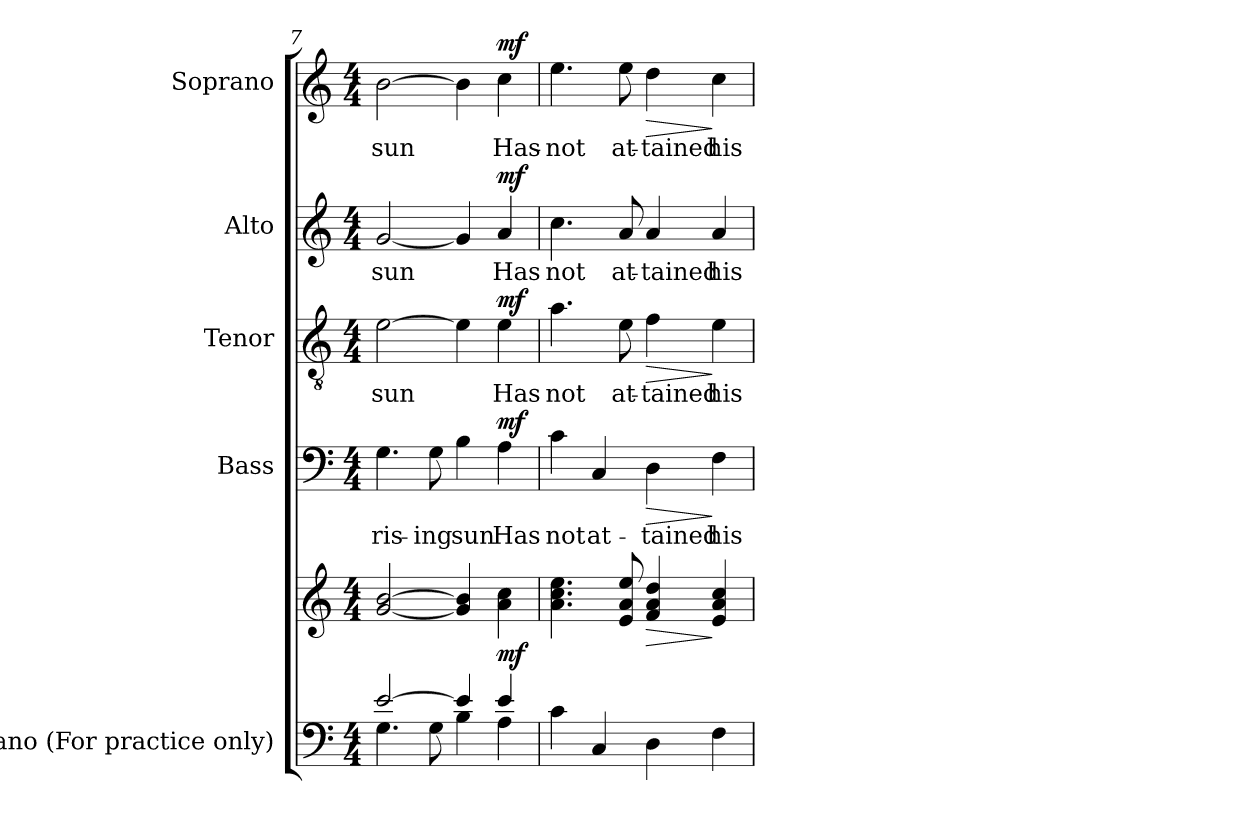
**kern	**kern	**dynam	**kern	**text	**dynam	**kern	**text	**dynam	**kern	**text	**dynam	**kern	**text	**dynam
*part5	*part5	*part5	*part4	*part4	*part4	*part3	*part3	*part3	*part2	*part2	*part2	*part1	*part1	*part1
*staff6	*staff5	*staff5/6	*staff4	*staff4	*staff4	*staff3	*staff3	*staff3	*staff2	*staff2	*staff2	*staff1	*staff1	*staff1
*I"Piano (For practice only)	*	*	*I"Bass	*	*	*I"Tenor	*	*	*I"Alto	*	*	*I"Soprano	*	*
*I'Pno.	*	*	*I'B.	*	*	*I'T.	*	*	*I'A.	*	*	*I'S.	*	*
*clefF4	*clefG2	*	*clefF4	*	*	*clefGv2	*	*	*clefG2	*	*	*clefG2	*	*
*	*	*	*	*	*	*ITrd7c12	*	*	*	*	*	*	*	*
*k[]	*k[]	*	*k[]	*	*	*k[]	*	*	*k[]	*	*	*k[]	*	*
*C:	*C:	*	*C:	*	*	*C:	*	*	*C:	*	*	*C:	*	*
*M4/4	*M4/4	*	*M4/4	*	*	*M4/4	*	*	*M4/4	*	*	*M4/4	*	*
=7	=7	=7	=7	=7	=7	=7	=7	=7	=7	=7	=7	=7	=7	=7
*^	*	*	*	*	*	*	*	*	*	*	*	*	*	*
!	!	!	!	!	!LO:LY:b:color=#000000	!	!	!	!	!	!	!	!	!	!
!	!	!	!	!	!	!	!	!LO:LY:b:color=#000000	!	!	!	!	!	!	!
!	!	!	!	!	!	!	!	!	!	!	!LO:LY:b:color=#000000	!	!	!	!
!	!	!	!	!	!	!	!	!	!	!	!	!	!	!LO:LY:b:color=#000000	!
[>2ei/	4.Gi\	[<2gi/ [>2bi	.	4.Gi\	-ris-	.	[>2Ei\	sun	.	[<2gi/	sun	.	[>2bi\	sun	.
!	!	!	!	!	!LO:LY:b:color=#000000	!	!	!	!	!	!	!	!	!	!
.	8Gi\	.	.	8Gi\	-ing	.	.	.	.	.	.	.	.	.	.
!	!	!	!	!	!LO:LY:b:color=#000000	!	!	!	!	!	!	!	!	!	!
4ei/]	4Bi\	4gi/] 4bi]	.	4Bi\	sun	.	4Ei\]	.	.	4gi/]	.	.	4bi\]	.	.
!	!	!	!	!	!LO:LY:b:color=#000000	!	!	!	!	!	!	!	!	!	!
!	!	!	!	!	!	!	!	!LO:LY:b:color=#000000	!	!	!	!	!	!	!
!	!	!	!	!	!	!	!	!	!	!	!LO:LY:b:color=#000000	!	!	!	!
!	!	!	!	!	!	!	!	!	!	!	!	!	!	!LO:LY:b:color=#000000	!
4ei/	4Ai\	4ai\ 4cci	mf	4Ai\	Has	mf	4Ei\	Has	mf	4ai/	Has	mf	4cci\	Has-	mf
*v	*v	*	*	*	*	*	*	*	*	*	*	*	*	*	*
=8	=8	=8	=8	=8	=8	=8	=8	=8	=8	=8	=8	=8	=8	=8
*^	*	*	*	*	*	*	*	*	*	*	*	*	*	*
!	!	!	!	!	!LO:LY:b:color=#000000	!	!	!	!	!	!	!	!	!	!
*v	*v	*	*	*	*	*	*	*	*	*	*	*	*	*	*
*^	*	*	*	*	*	*	*	*	*	*	*	*	*	*
!	!	!	!	!	!	!	!	!LO:LY:b:color=#000000	!	!	!	!	!	!	!
*v	*v	*	*	*	*	*	*	*	*	*	*	*	*	*	*
*^	*	*	*	*	*	*	*	*	*	*	*	*	*	*
!	!	!	!	!	!	!	!	!	!	!	!LO:LY:b:color=#000000	!	!	!	!
*v	*v	*	*	*	*	*	*	*	*	*	*	*	*	*	*
*^	*	*	*	*	*	*	*	*	*	*	*	*	*	*
!	!	!	!	!	!	!	!	!	!	!	!	!	!	!LO:LY:b:color=#000000	!
*v	*v	*	*	*	*	*	*	*	*	*	*	*	*	*	*
4ci\	4.ai\ 4.cci 4.eei	.	4ci\	not	.	4.Ai\	not	.	4.cci\	not	.	4.eei\	-not	.
!	!	!	!	!LO:LY:b:color=#000000	!	!	!	!	!	!	!	!	!	!
4Ci/	.	.	4Ci/	at-	.	.	.	.	.	.	.	.	.	.
!	!	!	!	!	!	!	!LO:LY:b:color=#000000	!	!	!	!	!	!	!
!	!	!	!	!	!	!	!	!	!	!LO:LY:b:color=#000000	!	!	!	!
!	!	!	!	!	!	!	!	!	!	!	!	!	!LO:LY:b:color=#000000	!
.	8ei/ 8ai 8eei	.	.	.	.	8Ei\	at-	.	8ai/	at-	.	8eei\	at-	.
!	!	!LO:HP:b	!	!	!	!	!	!	!	!	!	!	!	!
!	!	!	!	!LO:LY:b:color=#000000	!LO:HP:b	!	!	!	!	!	!	!	!	!
!	!	!	!	!	!	!	!LO:LY:b:color=#000000	!LO:HP:b	!	!	!	!	!	!
!	!	!	!	!	!	!	!	!	!	!LO:LY:b:color=#000000	!	!	!	!
!	!	!	!	!	!	!	!	!	!	!	!	!	!LO:LY:b:color=#000000	!LO:HP:b
4Di\	4fi/ 4ai 4ddi	>	4Di\	-tained	>	4Fi\	-tained	>	4ai/	-tained	.	4ddi\	-tained	>
!	!	!	!	!LO:LY:b:color=#000000	!	!	!	!	!	!	!	!	!	!
!	!	!	!	!	!	!	!LO:LY:b:color=#000000	!	!	!	!	!	!	!
!	!	!	!	!	!	!	!	!	!	!LO:LY:b:color=#000000	!	!	!	!
!	!	!	!	!	!	!	!	!	!	!	!	!	!LO:LY:b:color=#000000	!
4Fi\	4ei/ 4ai 4cci	]	4Fi\	his	]	4Ei\	his	]	4ai/	his	.	4cci\	his	]
=	=	=	=	=	=	=	=	=	=	=	=	=	=	=
*-	*-	*-	*-	*-	*-	*-	*-	*-	*-	*-	*-	*-	*-	*-
